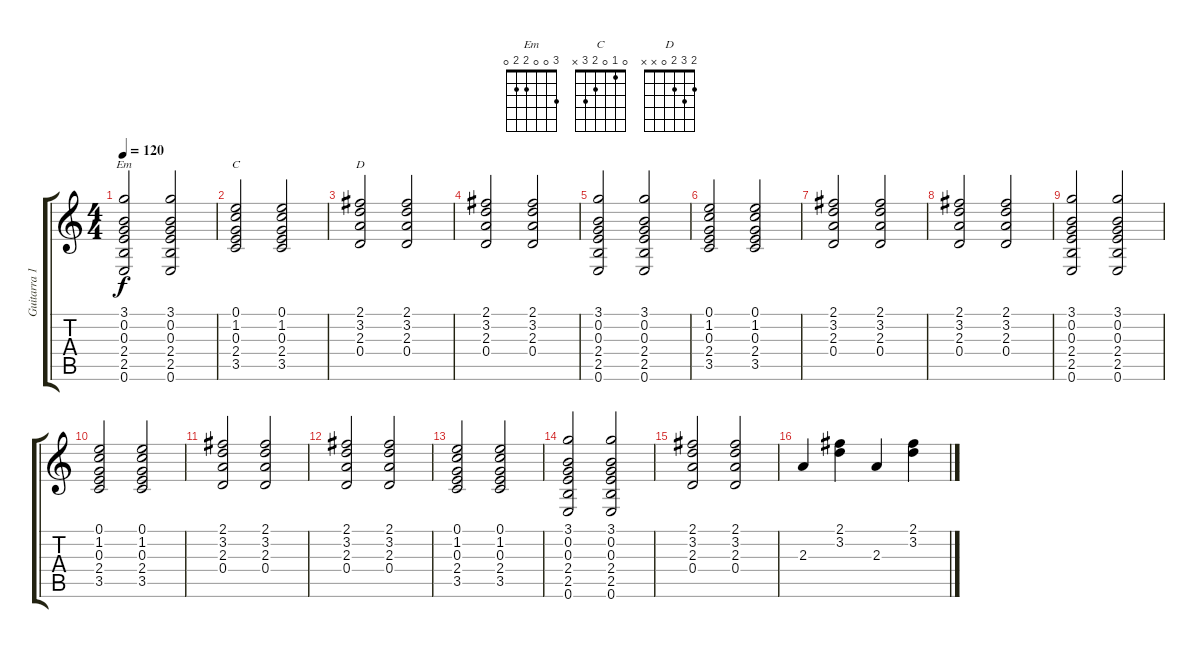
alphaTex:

\track ("Guitarra 1" "Guitarra 1") {instrument acousticguitarsteel}
\staff {score tabs}
\tuning (E4 B3 G3 D3 A2 E2) {hide}
\chord ("Em" 3 0 0 2 2 0)
\chord ("C" 0 1 0 2 3 x)
\chord ("D" 2 3 2 0 x x)
\ts (4 4)
\tempo 120
\clef g2
\ks c
(3.1 0.2 0.3 2.4 2.5 0.6).2{ch "Em" dy f volume 13 instrument distortionguitar} (3.1 0.2 0.3 2.4 2.5 0.6).2 |
(0.1 1.2 0.3 2.4 3.5).2{ch "C"} (0.1 1.2 0.3 2.4 3.5).2 |
(2.1 3.2 2.3 0.4).2{ch "D"} (2.1 3.2 2.3 0.4).2 |
(2.1 3.2 2.3 0.4).2 (2.1 3.2 2.3 0.4).2 |
(3.1 0.2 0.3 2.4 2.5 0.6).2 (3.1 0.2 0.3 2.4 2.5 0.6).2 |
(0.1 1.2 0.3 2.4 3.5).2 (0.1 1.2 0.3 2.4 3.5).2 |
(2.1 3.2 2.3 0.4).2 (2.1 3.2 2.3 0.4).2 |
(2.1 3.2 2.3 0.4).2 (2.1 3.2 2.3 0.4).2 |
(3.1 0.2 0.3 2.4 2.5 0.6).2 (3.1 0.2 0.3 2.4 2.5 0.6).2 |
(0.1 1.2 0.3 2.4 3.5).2 (0.1 1.2 0.3 2.4 3.5).2 |
(2.1 3.2 2.3 0.4).2 (2.1 3.2 2.3 0.4).2 |
(2.1 3.2 2.3 0.4).2 (2.1 3.2 2.3 0.4).2 |
(0.1 1.2 0.3 2.4 3.5).2 (0.1 1.2 0.3 2.4 3.5).2 |
(3.1 0.2 0.3 2.4 2.5 0.6).2 (3.1 0.2 0.3 2.4 2.5 0.6).2 |
(2.1 3.2 2.3 0.4).2 (2.1 3.2 2.3 0.4).2 |
2.3.4 (2.1 3.2).4 2.3.4 (2.1 3.2).4
